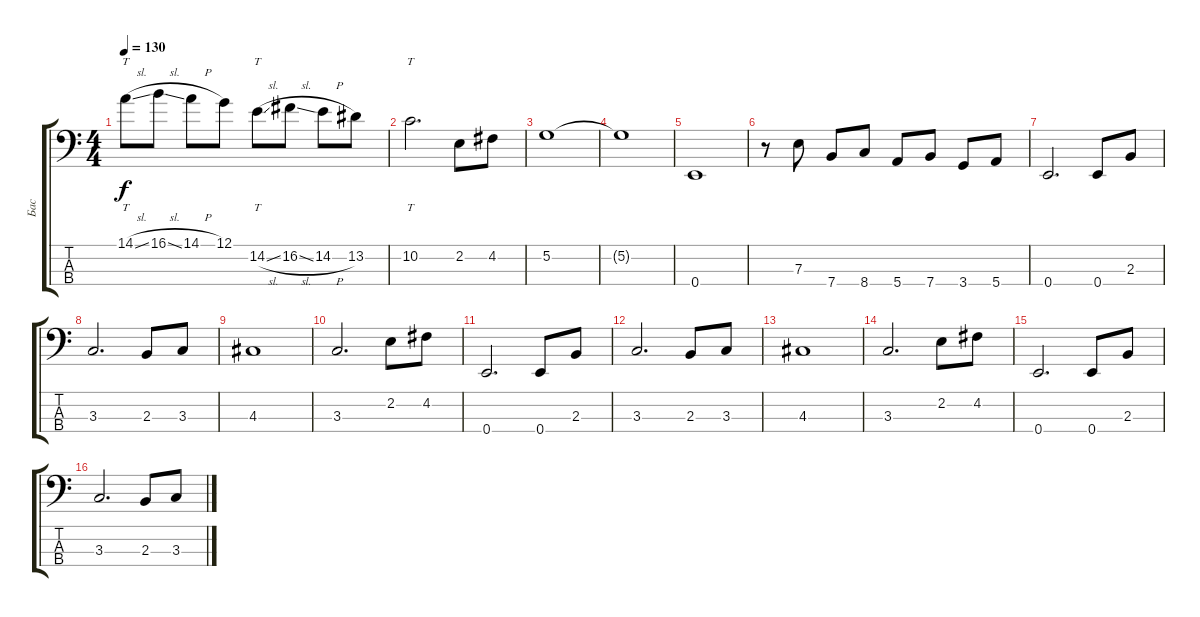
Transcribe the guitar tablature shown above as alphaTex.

\track ("Бас" "Бас") {instrument electricbasspick}
\staff {score tabs}
\tuning (G2 D2 A1 E1) {hide}
\ts (4 4)
\tempo 130
\clef f4
\ks c
14.1{sl}.8{tt dy f} 16.1{sl}.8 14.1{h}.8 12.1.8 14.2{sl}.8{tt} 16.2{sl}.8 14.2{h}.8 13.2.8 |
10.2.2{tt d} 2.2.8 4.2.8 |
5.2.1 |
5.2{t}.1 |
0.4.1 |
r.8 7.3.8 7.4.8 8.4.8 5.4.8 7.4.8 3.4.8 5.4.8 |
0.4.2{d} 0.4.8 2.3.8 |
3.3.2{d} 2.3.8 3.3.8 |
4.3.1 |
3.3.2{d} 2.2.8 4.2.8 |
0.4.2{d} 0.4.8 2.3.8 |
3.3.2{d} 2.3.8 3.3.8 |
4.3.1 |
3.3.2{d} 2.2.8 4.2.8 |
0.4.2{d} 0.4.8 2.3.8 |
3.3.2{d} 2.3.8 3.3.8
